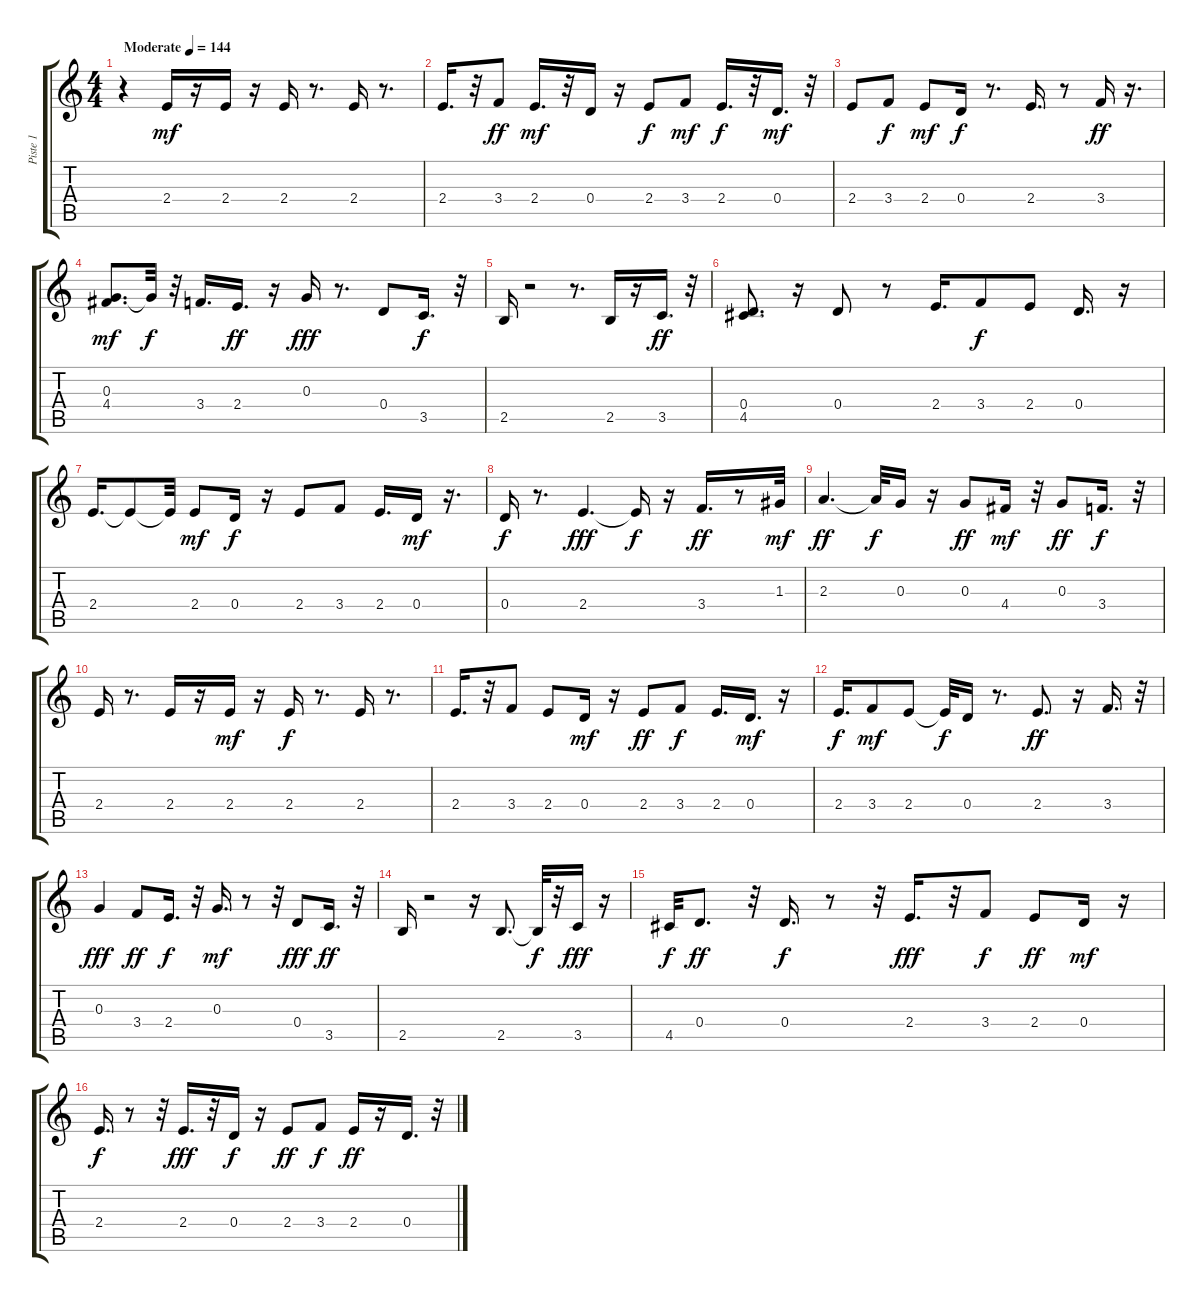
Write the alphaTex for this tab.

\track ("Piste 1" "Piste 1") {instrument acousticguitarsteel}
\staff {score tabs}
\tuning (E4 B3 G3 D3 A2 E2) {hide}
\ts (4 4)
\tempo (144 "Moderate")
\clef g2
\ks c
r.4{dy mf instrument acousticguitarsteel} 2.4.16 r.16 2.4.16 r.16 2.4.16 r.8{d} 2.4.16 r.8{d} |
2.4.16{d} r.32 3.4.8{dy ff} 2.4.16{d dy mf} r.32 0.4.16 r.16 2.4.8{dy f} 3.4.8{dy mf} 2.4.16{d dy f} r.32 0.4.16{d dy mf} r.32 |
2.4.8 3.4.8{dy f} 2.4.8{dy mf} 0.4.16{dy f} r.8{d} 2.4.16{d} r.8 3.4.16{dy ff} r.16{d} |
(0.3 4.4).8{d dy mf} 0.3{t}.32{dy f} r.32 3.4.16{d} 2.4.16{d dy ff} r.16 0.3.16{dy fff} r.8{d} 0.4.8 3.5.16{d dy f} r.32 |
2.5.16 r.2 r.8{d} 2.5.16 r.16 3.5.16{d dy ff} r.32 |
(0.4 4.5).8{d} r.16 0.4.8 r.8 2.4.16{d} 3.4.8{dy f} 2.4.8 0.4.16{d} r.16 |
2.4.16{d} 2.4{t}.8 2.4{t}.32 2.4.8{dy mf} 0.4.16{dy f} r.16 2.4.8 3.4.8 2.4.16{d} 0.4.16{dy mf} r.16{d} |
0.4.16{dy f} r.8{d} 2.4.4{d dy fff} 2.4{t}.16{dy f} r.16 3.4.16{d dy ff} r.8 1.3.32{dy mf} |
2.3.4{d dy ff} 2.3{t}.32{dy f} 0.3.16 r.16 0.3.8{dy ff} 4.4.16{dy mf} r.32 0.3.8{dy ff} 3.4.16{d dy f} r.32 |
2.4.16 r.8{d} 2.4.16 r.16 2.4.16{dy mf} r.16 2.4.16{dy f} r.8{d} 2.4.16 r.8{d} |
2.4.16{d} r.32 3.4.8 2.4.8 0.4.16{dy mf} r.16 2.4.8{dy ff} 3.4.8{dy f} 2.4.16{d} 0.4.16{d dy mf} r.16 |
2.4.16{d dy f} 3.4.8{dy mf} 2.4.8 2.4{t}.32{dy f} 0.4.16 r.8{d} 2.4.8{d dy ff} r.16 3.4.16{d} r.32 |
0.3.4{dy fff} 3.4.8{dy ff} 2.4.16{d dy f} r.32 0.3.16{d dy mf} r.8 r.32 0.4.8{dy fff} 3.5.16{d dy ff} r.32 |
2.5.16 r.2 r.16 2.5.8{d} 2.5{t}.32{dy f} r.32 3.5.16{dy fff} r.16 |
4.5.32{dy f} 0.4.8{d dy ff} r.32 0.4.16{d dy f} r.8 r.32 2.4.16{d dy fff} r.32 3.4.8{dy f} 2.4.8{dy ff} 0.4.16{dy mf} r.16 |
2.4.16{d dy f} r.8 r.32 2.4.16{d dy fff} r.32 0.4.16{dy f} r.16 2.4.8{dy ff} 3.4.8{dy f} 2.4.16{dy ff} r.16 0.4.16{d} r.32
